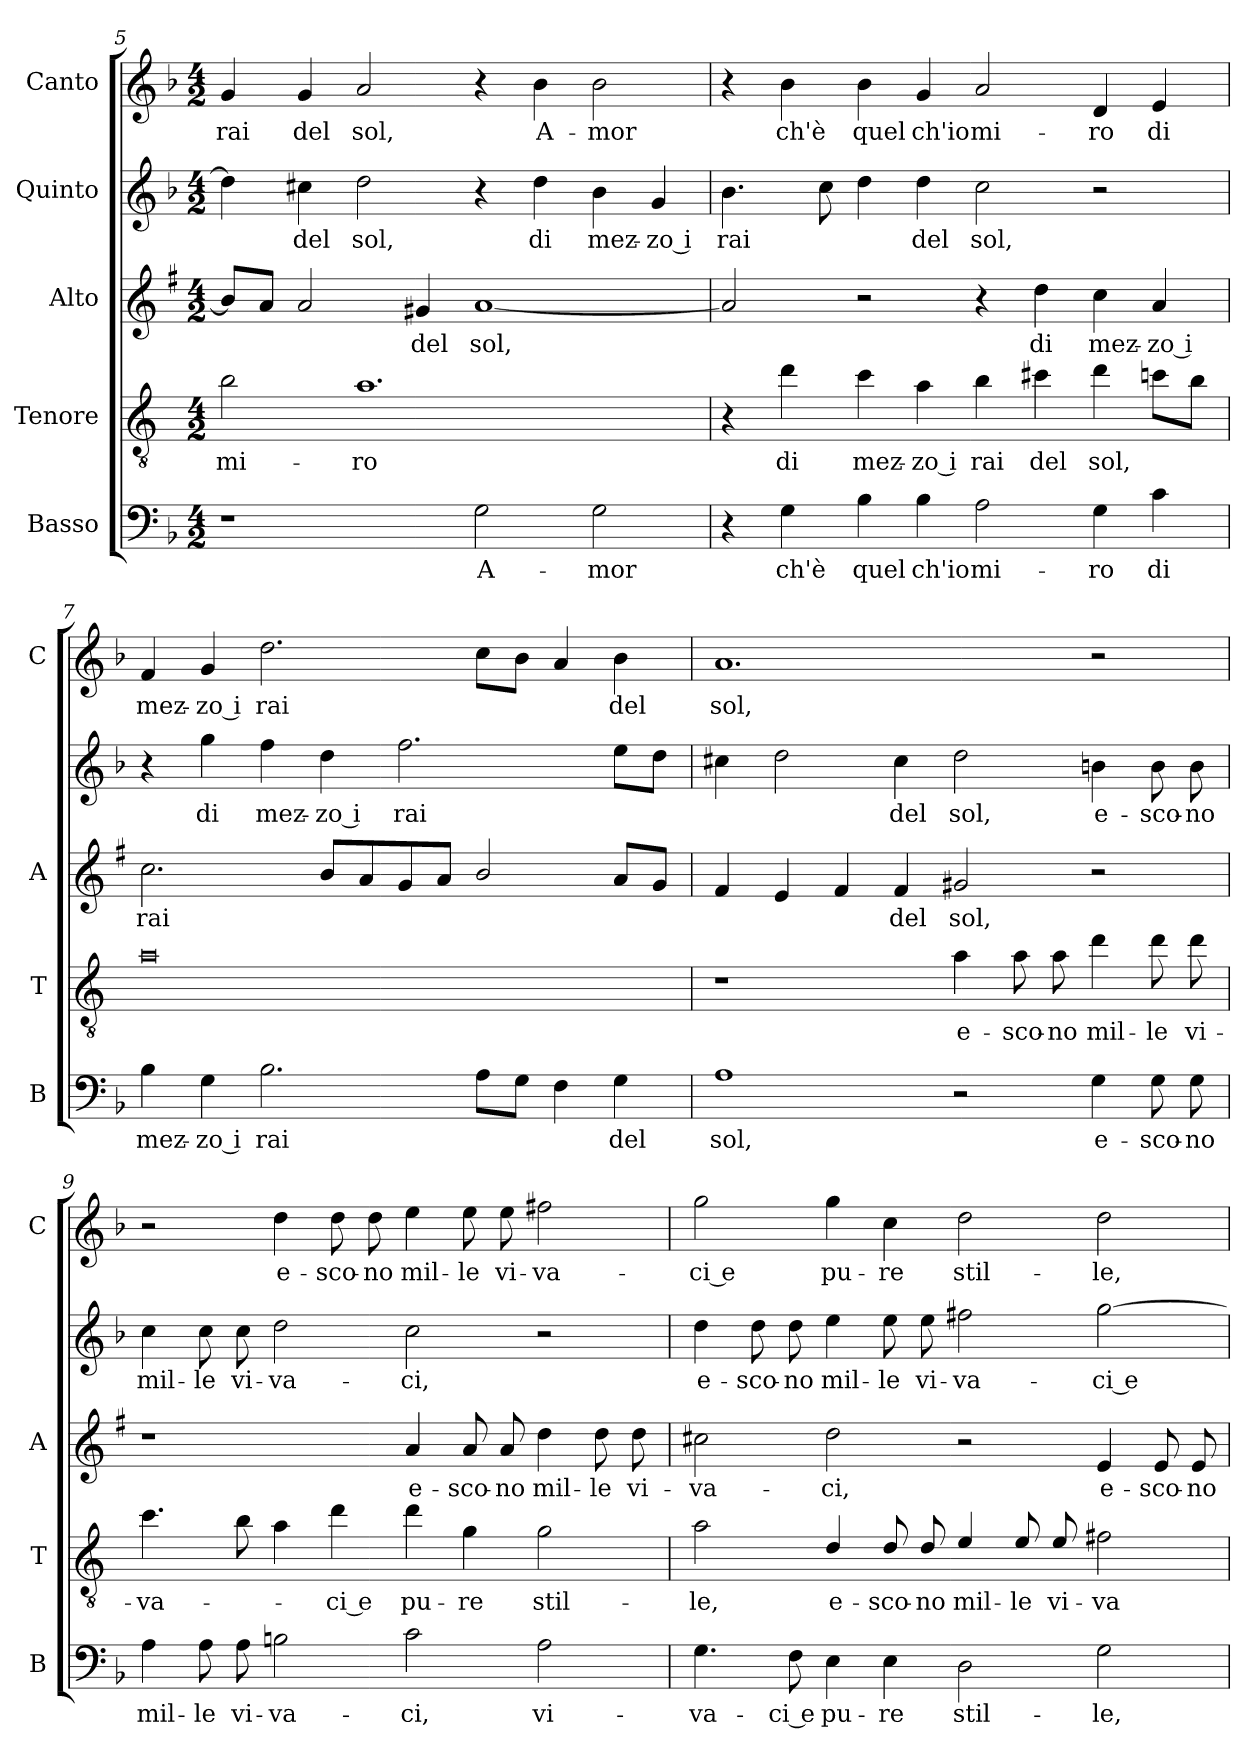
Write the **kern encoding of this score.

**kern	**text	**kern	**text	**kern	**text	**kern	**text	**kern	**text
*part5	*part5	*part4	*part4	*part3	*part3	*part2	*part2	*part1	*part1
*staff5	*staff5	*staff4	*staff4	*staff3	*staff3	*staff2	*staff2	*staff1	*staff1
*I"Basso	*	*I"Tenore	*	*I"Alto	*	*I"Quinto	*	*I"Canto	*
*I'B	*	*I'T	*	*I'A	*	*	*	*I'C	*
*clefF4	*	*clefGv2	*	*clefG2	*	*clefG2	*	*clefG2	*
*	*	*ITrd4c7	*	*ITrd1c2	*	*	*	*	*
*k[b-]	*	*k[b-]	*	*k[b-]	*	*k[b-]	*	*k[b-]	*
*F:	*	*F:	*	*F:	*	*F:	*	*F:	*
*M4/2	*	*M4/2	*	*M4/2	*	*M4/2	*	*M4/2	*
=5	=5	=5	=5	=5	=5	=5	=5	=5	=5
!	!	!	!LO:LY:b	!	!	!	!	!	!LO:LY:b
1r	.	2e\	mi-	8a/L]	.	4dd\]	.	4g/	rai
.	.	.	.	8g/J	.	.	.	.	.
!	!	!	!	!	!	!	!LO:LY:b	!	!LO:LY:b
.	.	.	.	2g/	.	4cc#X\	del	4g/	del
!	!	!	!LO:LY:b	!	!	!	!LO:LY:b	!	!LO:LY:b
.	.	1.d	-ro	.	.	2dd\	sol,	2a/	sol,
!	!	!	!	!	!LO:LY:b	!	!	!	!
.	.	.	.	4f#X/	del	.	.	.	.
!	!LO:LY:b	!	!	!	!LO:LY:b	!	!	!	!
2G\	A-	.	.	[1g	sol,	4r	.	4r	.
!	!	!	!	!	!	!	!LO:LY:b	!	!LO:LY:b
.	.	.	.	.	.	4dd\	di	4b-\	A-
!	!LO:LY:b	!	!	!	!	!	!LO:LY:b	!	!LO:LY:b
2G\	-mor	.	.	.	.	4b-\	mez-	2b-\	-mor
!	!	!	!	!	!	!	!LO:LY:b	!	!
.	.	.	.	.	.	4g/	-zo i	.	.
=6	=6	=6	=6	=6	=6	=6	=6	=6	=6
!	!	!	!	!	!	!	!LO:LY:b	!	!
4r	.	4r	.	2g/]	.	4.b-\	rai	4r	.
!	!LO:LY:b	!	!LO:LY:b	!	!	!	!	!	!LO:LY:b
4G\	ch'è	4g\	di	.	.	.	.	4b-\	ch'è
.	.	.	.	.	.	8cc\	.	.	.
!	!LO:LY:b	!	!LO:LY:b	!	!	!	!	!	!LO:LY:b
4B-\	quel	4f\	mez-	2r	.	4dd\	.	4b-\	quel
!	!LO:LY:b	!	!LO:LY:b	!	!	!	!LO:LY:b	!	!LO:LY:b
4B-\	ch'io	4d\	-zo i	.	.	4dd\	del	4g/	ch'io
!	!LO:LY:b	!	!LO:LY:b	!	!	!	!LO:LY:b	!	!LO:LY:b
2A\	mi-	4e\	rai	4r	.	2cc\	sol,	2a/	mi-
!	!	!	!LO:LY:b	!	!LO:LY:b	!	!	!	!
.	.	4f#X\	del	4cc\	di	.	.	.	.
!	!LO:LY:b	!	!LO:LY:b	!	!LO:LY:b	!	!	!	!LO:LY:b
4G\	-ro	4g\	sol,	4b-\	mez-	2r	.	4d/	-ro
!	!LO:LY:b	!	!	!	!LO:LY:b	!	!	!	!LO:LY:b
4c\	di	8fn\L	.	4g/	-zo i	.	.	4e/	di
.	.	8e\J	.	.	.	.	.	.	.
!!LO:PB:g=z
=7	=7	=7	=7	=7	=7	=7	=7	=7	=7
!	!LO:LY:b	!	!	!	!LO:LY:b	!	!	!	!LO:LY:b
4B-\	mez-	0d	.	2.b-\	rai	4r	.	4f/	mez-
!	!LO:LY:b	!	!	!	!	!	!LO:LY:b	!	!LO:LY:b
4G\	-zo i	.	.	.	.	4gg\	di	4g/	-zo i
!	!LO:LY:b	!	!	!	!	!	!LO:LY:b	!	!LO:LY:b
2.B-\	rai	.	.	.	.	4ff\	mez-	2.dd\	rai
!	!	!	!	!	!	!	!LO:LY:b	!	!
.	.	.	.	8a/L	.	4dd\	-zo i	.	.
.	.	.	.	8g/	.	.	.	.	.
!	!	!	!	!	!	!	!LO:LY:b	!	!
.	.	.	.	8f/	.	2.ff\	rai	.	.
.	.	.	.	8g/J	.	.	.	.	.
8A\L	.	.	.	2a/	.	.	.	8cc\L	.
8G\J	.	.	.	.	.	.	.	8b-\J	.
4F\	.	.	.	.	.	.	.	4a/	.
!	!LO:LY:b	!	!	!	!	!	!	!	!LO:LY:b
4G\	del	.	.	8g/L	.	8ee\L	.	4b-\	del
.	.	.	.	8f/J	.	8dd\J	.	.	.
=8	=8	=8	=8	=8	=8	=8	=8	=8	=8
!	!LO:LY:b	!	!	!	!	!	!	!	!LO:LY:b
1A	sol,	1r	.	4e/	.	4cc#X\	.	1.a	sol,
.	.	.	.	4d/	.	2dd\	.	.	.
.	.	.	.	4e/	.	.	.	.	.
!	!	!	!	!	!LO:LY:b	!	!LO:LY:b	!	!
.	.	.	.	4e/	del	4cc#\	del	.	.
!	!	!	!LO:LY:b	!	!LO:LY:b	!	!LO:LY:b	!	!
2r	.	4d\	e-	2f#X/	sol,	2dd\	sol,	.	.
!	!	!	!LO:LY:b	!	!	!	!	!	!
.	.	8d\	-sco-	.	.	.	.	.	.
!	!	!	!LO:LY:b	!	!	!	!	!	!
.	.	8d\	-no	.	.	.	.	.	.
!	!LO:LY:b	!	!LO:LY:b	!	!	!	!LO:LY:b	!	!
4G\	e-	4g\	mil-	2r	.	4bn\	e-	2r	.
!	!LO:LY:b	!	!LO:LY:b	!	!	!	!LO:LY:b	!	!
8G\	-sco-	8g\	-le	.	.	8b\	-sco-	.	.
!	!LO:LY:b	!	!LO:LY:b	!	!	!	!LO:LY:b	!	!
8G\	-no	8g\	vi-	.	.	8b\	-no	.	.
!!LO:LB:g=z
=9	=9	=9	=9	=9	=9	=9	=9	=9	=9
!	!LO:LY:b	!	!LO:LY:b	!	!	!	!LO:LY:b	!	!
4A\	mil-	4.f\	-va-	1r	.	4cc\	mil-	2r	.
!	!LO:LY:b	!	!	!	!	!	!LO:LY:b	!	!
8A\	-le	.	.	.	.	8cc\	-le	.	.
!	!LO:LY:b	!	!	!	!	!	!LO:LY:b	!	!
8A\	vi-	8e\	.	.	.	8cc\	vi-	.	.
!	!LO:LY:b	!	!	!	!	!	!LO:LY:b	!	!LO:LY:b
2Bn\	-va-	4d\	.	.	.	2dd\	-va-	4dd\	e-
!	!	!	!LO:LY:b	!	!	!	!	!	!LO:LY:b
.	.	4g\	-ci e	.	.	.	.	8dd\	-sco-
!	!	!	!	!	!	!	!	!	!LO:LY:b
.	.	.	.	.	.	.	.	8dd\	-no
!	!LO:LY:b	!	!LO:LY:b	!	!LO:LY:b	!	!LO:LY:b	!	!LO:LY:b
2c\	-ci,	4g\	pu-	4g/	e-	2cc\	-ci,	4ee\	mil-
!	!	!	!LO:LY:b	!	!LO:LY:b	!	!	!	!LO:LY:b
.	.	4c\	-re	8g/	-sco-	.	.	8ee\	-le
!	!	!	!	!	!LO:LY:b	!	!	!	!LO:LY:b
.	.	.	.	8g/	-no	.	.	8ee\	vi-
!	!LO:LY:b	!	!LO:LY:b	!	!LO:LY:b	!	!	!	!LO:LY:b
2A\	vi-	2c\	stil-	4cc\	mil-	2r	.	2ff#X\	-va-
!	!	!	!	!	!LO:LY:b	!	!	!	!
.	.	.	.	8cc\	-le	.	.	.	.
!	!	!	!	!	!LO:LY:b	!	!	!	!
.	.	.	.	8cc\	vi-	.	.	.	.
=10	=10	=10	=10	=10	=10	=10	=10	=10	=10
!	!LO:LY:b	!	!LO:LY:b	!	!LO:LY:b	!	!LO:LY:b	!	!LO:LY:b
4.G\	-va-	2d\	-le,	2bn\	-va-	4dd\	e-	2gg\	-ci e
!	!	!	!	!	!	!	!LO:LY:b	!	!
.	.	.	.	.	.	8dd\	-sco-	.	.
!	!LO:LY:b	!	!	!	!	!	!LO:LY:b	!	!
8F\	-ci e	.	.	.	.	8dd\	-no	.	.
!	!LO:LY:b	!	!LO:LY:b	!	!LO:LY:b	!	!LO:LY:b	!	!LO:LY:b
4E\	pu-	4G/	e-	2cc\	-ci,	4ee\	mil-	4gg\	pu-
!	!LO:LY:b	!	!LO:LY:b	!	!	!	!LO:LY:b	!	!LO:LY:b
4E\	-re	8G/	-sco-	.	.	8ee\	-le	4cc\	-re
!	!	!	!LO:LY:b	!	!	!	!LO:LY:b	!	!
.	.	8G/	-no	.	.	8ee\	vi-	.	.
!	!LO:LY:b	!	!LO:LY:b	!	!	!	!LO:LY:b	!	!LO:LY:b
2D\	stil-	4A/	mil-	2r	.	2ff#X\	-va-	2dd\	stil-
!	!	!	!LO:LY:b	!	!	!	!	!	!
.	.	8A/	-le	.	.	.	.	.	.
!	!	!	!LO:LY:b	!	!	!	!	!	!
.	.	8A/	vi-	.	.	.	.	.	.
!	!LO:LY:b	!	!LO:LY:b	!	!LO:LY:b	!	!LO:LY:b	!	!LO:LY:b
2G\	-le,	2Bn\	-va-	4d/	e-	[2gg\	-ci e	2dd\	-le,
!	!	!	!	!	!LO:LY:b	!	!	!	!
.	.	.	.	8d/	-sco-	.	.	.	.
!	!	!	!	!	!LO:LY:b	!	!	!	!
.	.	.	.	8d/	-no	.	.	.	.
=	=	=	=	=	=	=	=	=	=
*-	*-	*-	*-	*-	*-	*-	*-	*-	*-
